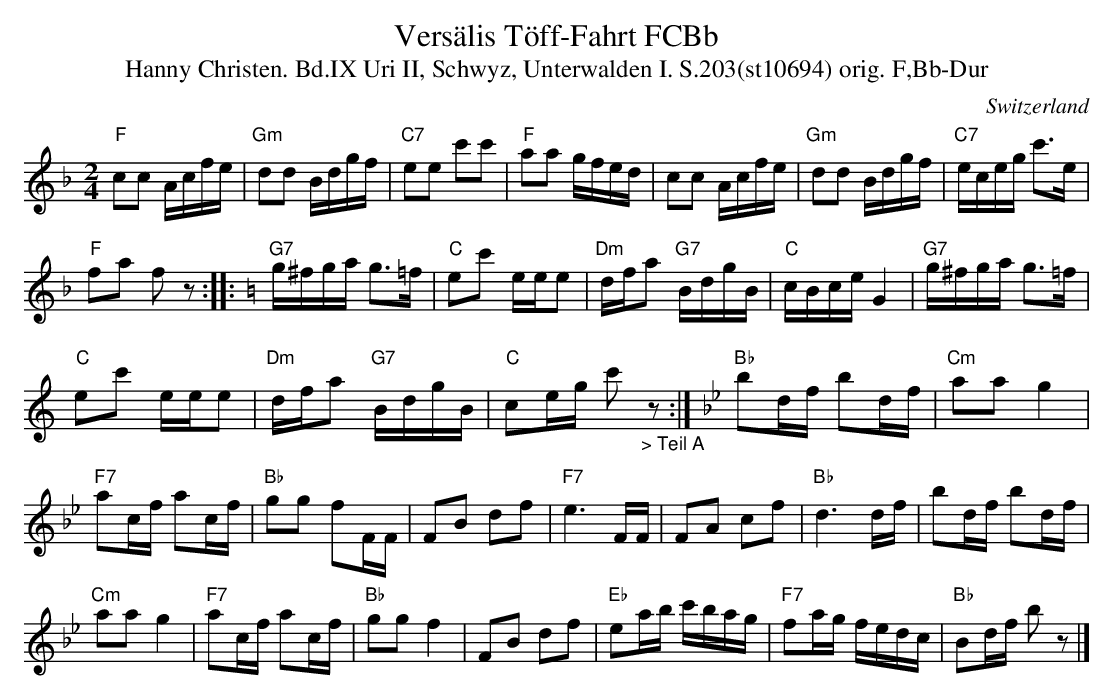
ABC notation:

X:1
T: Vers\"alis T\"off-Fahrt FCBb
T:Hanny Christen. Bd.IX Uri II, Schwyz, Unterwalden I. S.203(st10694) orig. F,Bb-Dur
M:2/4
L:1/16
O:Switzerland
K:F major
"F"c2c2 Acfe | "Gm"d2d2 Bdgf | "C7"e2e2 c'2c'2 | "F"a2a2 gfed |  c2c2 Acfe | "Gm"d2d2 Bdgf |  "C7"eceg c'3e |
"F"f2a2 f2z2 :: [K:C] "G7"g^fga g3=f | "C"e2c'2 eee2 | "Dm"dfa2 "G7"BdgB | "C"cBce G4 | "G7"g^fga g3=f |
"C"e2c'2 eee2 | "Dm"dfa2 "G7"BdgB | "C"c2eg c'2"_> Teil A"z2 :| [K:Bb] "Bb"b2df b2df | "Cm"a2a2 g4 |
"F7"a2cf a2cf | "Bb"g2g2 f2FF | F2B2 d2f2 | "F7"e6 FF  | F2A2 c2f2 | "Bb"d6 df | b2df b2df |
"Cm"a2a2 g4 | "F7"a2cf a2cf | "Bb"g2g2 f4 | F2B2 d2f2 | "Eb"e2ab c'bag | "F7"f2ag fedc | "Bb"B2df b2z2 |]
